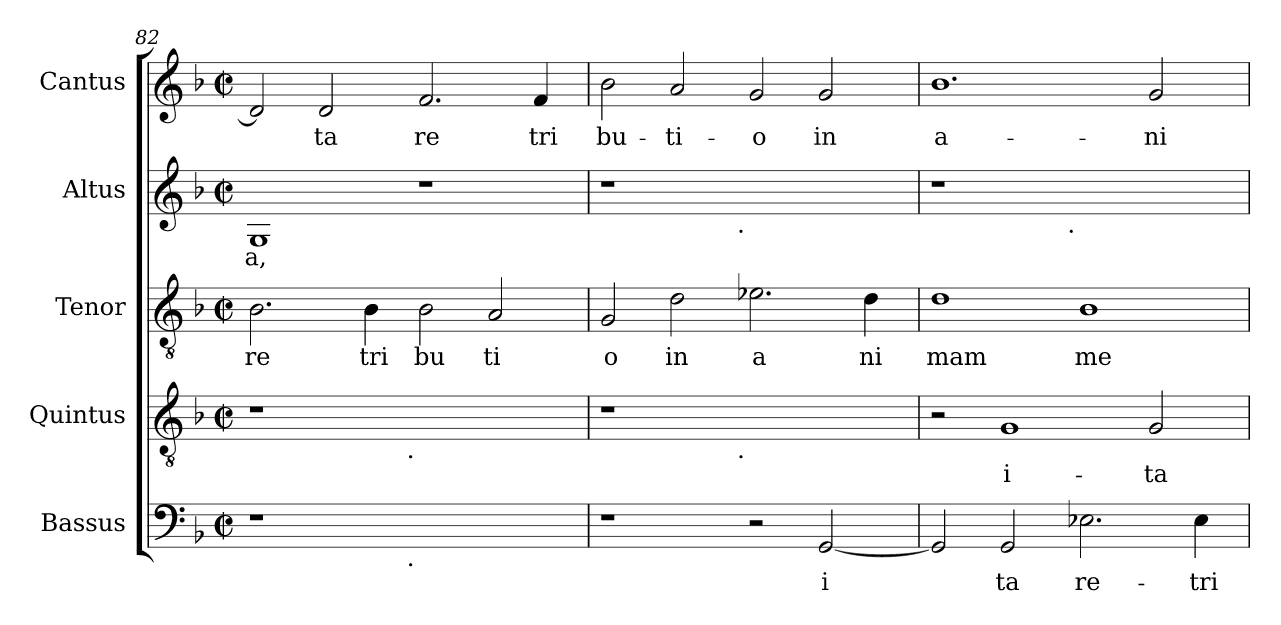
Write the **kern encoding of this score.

**kern	**text	**kern	**text	**kern	**text	**kern	**text	**kern	**text
*part5	*part5	*part4	*part4	*part3	*part3	*part2	*part2	*part1	*part1
*staff5	*staff5	*staff4	*staff4	*staff3	*staff3	*staff2	*staff2	*staff1	*staff1
*I"Bassus	*	*I"Quintus	*	*I"Tenor	*	*I"Altus	*	*I"Cantus	*
*clefF4	*	*clefGv2	*	*clefGv2	*	*clefG2	*	*clefG2	*
*k[b-]	*	*k[b-]	*	*k[b-]	*	*k[b-]	*	*k[b-]	*
*F:	*	*F:	*	*F:	*	*F:	*	*F:	*
*M2/2	*	*M2/2	*	*M2/2	*	*M2/2	*	*M2/2	*
*met(c|)	*	*met(c|)	*	*met(c|)	*	*met(c|)	*	*met(c|)	*
=82	=82	=82	=82	=82	=82	=82	=82	=82	=82
!	!	!	!	!	!LO:LY:b:cj	!	!LO:LY:b:cj	!	!LO:LY:b:cj
*^	*	*^	*	*	*	*	*	*	*
1r	2ryy	.	1r	2ryy	.	2.B-\	re	1G	-a,	2d/]	.
!	!	!	!	!	!	!	!	!	!	!	!LO:LY:b:cj
.	4...ryy	.	.	4...ryy	.	.	.	.	.	2d/	ta
!	!	!	!	!	!	!	!LO:LY:b:cj	!	!	!	!
.	.	.	.	.	.	4B-\	tri	.	.	.	.
!	!	!	!	!LO:TX:b:t=.	!	!	!	!	!	!	!
!	!LO:TX:b:t=.	!	!	!	!	!	!	!	!	!	!
.	1ryy	.	.	1ryy	.	.	.	.	.	.	.
!	!	!	!	!	!	!	!LO:LY:b:cj	!	!	!	!LO:LY:b:cj
1ryy	.	.	1ryy	.	.	2B-\	bu	1r	.	2.f/	re
!	!	!	!	!	!	!	!LO:LY:b:cj	!	!	!	!
.	.	.	.	.	.	2A/	ti	.	.	.	.
!	!	!	!	!	!	!	!	!	!	!	!LO:LY:b:cj
.	.	.	.	.	.	.	.	.	.	4f/	tri
.	32ryy	.	.	32ryy	.	.	.	.	.	.	.
!!LO:PB:g=z
=83	=83	=83	=83	=83	=83	=83	=83	=83	=83	=83	=83
!	!	!	!	!	!	!	!LO:LY:b:cj	!	!	!	!LO:LY:b:cj
*v	*v	*	*	*	*	*	*	*^	*	*	*
1r	.	1r	2ryy	.	2G/	o	1r	2ryy	.	2b-\	bu-
!	!	!	!	!	!	!LO:LY:b:cj	!	!	!	!	!LO:LY:b:cj
.	.	.	4...ryy	.	2d\	in	.	4...ryy	.	2a/	-ti-
!	!	!	!	!	!	!	!	!LO:TX:b:t=.	!	!	!
!	!	!	!LO:TX:b:t=.	!	!	!	!	!	!	!	!
.	.	.	1ryy	.	.	.	.	1ryy	.	.	.
!	!	!	!	!	!	!LO:LY:b:cj	!	!	!	!	!LO:LY:b:cj
2r	.	1ryy	.	.	2.e-\	a	1ryy	.	.	2g/	-o
!	!LO:LY:b:cj	!	!	!	!	!	!	!	!	!	!LO:LY:b:cj
[<2GG/	i-	.	.	.	.	.	.	.	.	2g/	in
!	!	!	!	!	!	!LO:LY:b:cj	!	!	!	!	!
.	.	.	.	.	4d\	ni	.	.	.	.	.
.	.	.	32ryy	.	.	.	.	32ryy	.	.	.
=84	=84	=84	=84	=84	=84	=84	=84	=84	=84	=84	=84
!	!LO:LY:b:cj	!	!	!	!	!LO:LY:b:cj	!	!	!	!	!LO:LY:b:cj
*	*	*v	*v	*	*	*	*	*	*	*	*
2GG/]	--	2r	.	1d	mam	1r	2ryy	.	1.b-	a-
!	!LO:LY:b:cj	!	!LO:LY:b:cj	!	!	!	!	!	!	!
2GG/	-ta	1G	i-	.	.	.	4...ryy	.	.	.
!	!	!	!	!	!	!	!LO:TX:b:t=.	!	!	!
.	.	.	.	.	.	.	1ryy	.	.	.
!	!LO:LY:b:cj	!	!	!	!LO:LY:b:cj	!	!	!	!	!
2.E-\	re-	.	.	1B-	me	1ryy	.	.	.	.
!	!	!	!LO:LY:b:cj	!	!	!	!	!	!	!LO:LY:b:cj
.	.	2G/	-ta	.	.	.	.	.	2g/	-ni-
!	!LO:LY:b:cj	!	!	!	!	!	!	!	!	!
4E-\	-tri-	.	.	.	.	.	.	.	.	.
.	.	.	.	.	.	.	32ryy	.	.	.
*	*	*	*	*	*	*v	*v	*	*	*
=	=	=	=	=	=	=	=	=	=
*-	*-	*-	*-	*-	*-	*-	*-	*-	*-
